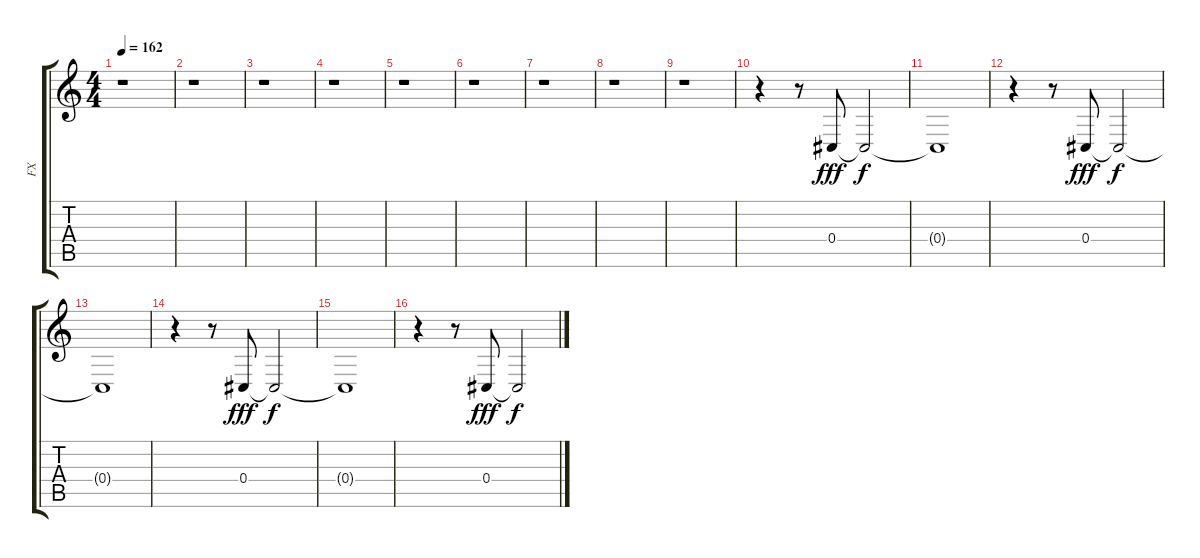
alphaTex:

\track ("FX" "FX") {instrument tubularbells}
\staff {score tabs}
\tuning (Eb4 Bb3 Gb3 Db3 Ab2 Db2) {hide}
\ts (4 4)
\tempo 162
\clef g2
\ks c
r.1{dy fff} |
r.1 |
r.1 |
r.1 |
r.1 |
r.1 |
r.1 |
r.1 |
r.1 |
r.4 r.8 0.4.8 0.4{t}.2{dy f} |
0.4{t}.1 |
r.4 r.8 0.4.8{dy fff} 0.4{t}.2{dy f} |
0.4{t}.1 |
r.4 r.8 0.4.8{dy fff} 0.4{t}.2{dy f} |
0.4{t}.1 |
r.4 r.8 0.4.8{dy fff} 0.4{t}.2{dy f}
